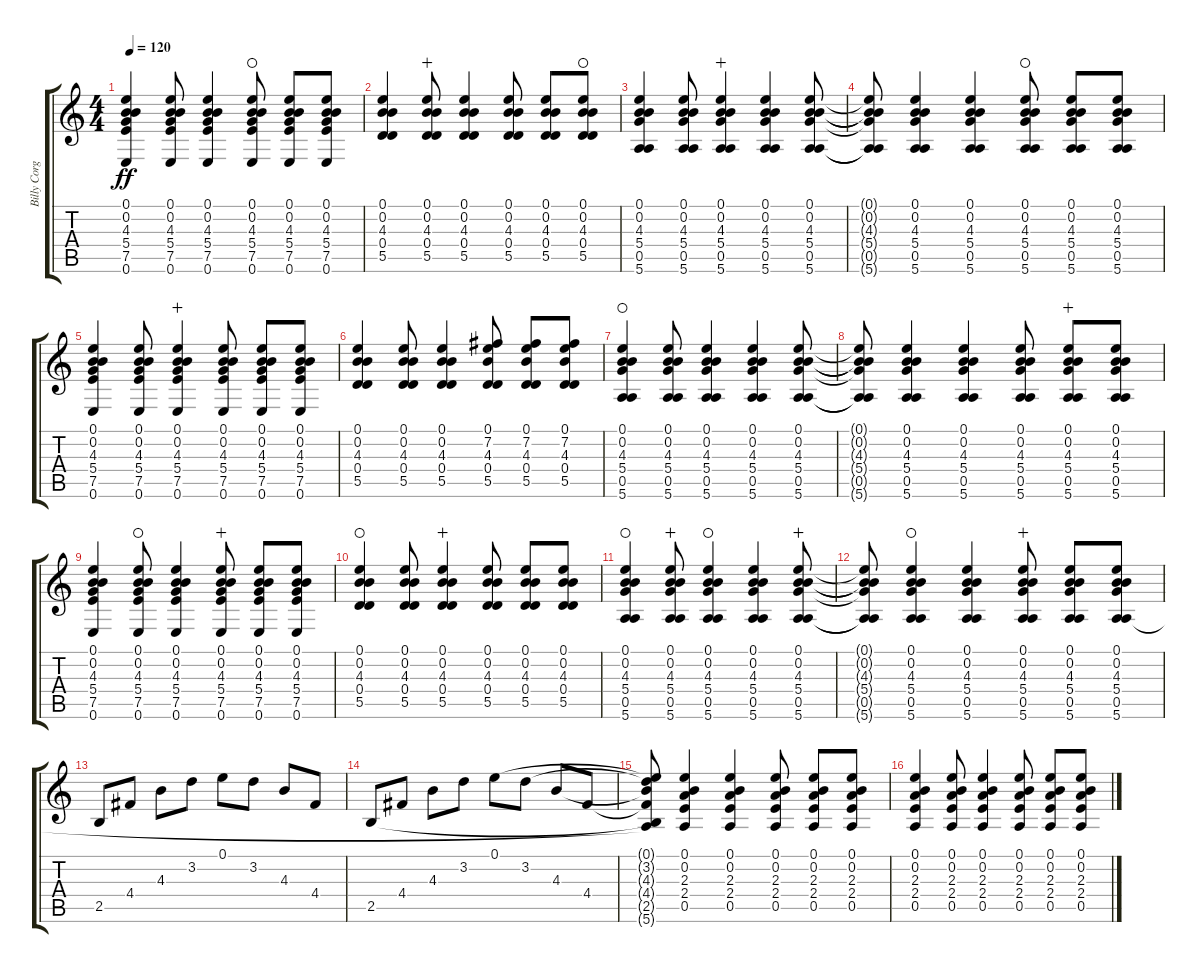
\track ("Billy Corgan" "Billy Corg") {instrument distortionguitar bank 7}
\staff {score tabs}
\tuning (E4 B3 G3 D3 A2 E2) {hide}
\ts (4 4)
\tempo 120
\clef g2
\ks c
(0.1 0.2 4.3 5.4 7.5 0.6).4{dy ff} (0.1 0.2 4.3 5.4 7.5 0.6).8 (0.1 0.2 4.3 5.4 7.5 0.6).4 (0.1 0.2 4.3 5.4 7.5 0.6).8{waho} (0.1 0.2 4.3 5.4 7.5 0.6).8 (0.1 0.2 4.3 5.4 7.5 0.6).8 |
(0.1 0.2 4.3 0.4 5.5).4 (0.1 0.2 4.3 0.4 5.5).8{wahc} (0.1 0.2 4.3 0.4 5.5).4 (0.1 0.2 4.3 0.4 5.5).8 (0.1 0.2 4.3 0.4 5.5).8 (0.1 0.2 4.3 0.4 5.5).8{waho} |
(0.1 0.2 4.3 5.4 0.5 5.6).4 (0.1 0.2 4.3 5.4 0.5 5.6).8 (0.1 0.2 4.3 5.4 0.5 5.6).4{wahc} (0.1 0.2 4.3 5.4 0.5 5.6).4 (0.1 0.2 4.3 5.4 0.5 5.6).8 |
(0.1{t} 0.2{t} 4.3{t} 5.4{t} 0.5{t} 5.6{t}).8 (0.1 0.2 4.3 5.4 0.5 5.6).4 (0.1 0.2 4.3 5.4 0.5 5.6).4 (0.1 0.2 4.3 5.4 0.5 5.6).8{waho} (0.1 0.2 4.3 5.4 0.5 5.6).8 (0.1 0.2 4.3 5.4 0.5 5.6).8 |
(0.1 0.2 4.3 5.4 7.5 0.6).4 (0.1 0.2 4.3 5.4 7.5 0.6).8 (0.1 0.2 4.3 5.4 7.5 0.6).4{wahc} (0.1 0.2 4.3 5.4 7.5 0.6).8 (0.1 0.2 4.3 5.4 7.5 0.6).8 (0.1 0.2 4.3 5.4 7.5 0.6).8 |
(0.1 0.2 4.3 0.4 5.5).4 (0.1 0.2 4.3 0.4 5.5).8 (0.1 0.2 4.3 0.4 5.5).4 (0.1 7.2 4.3 0.4 5.5).8 (0.1 7.2 4.3 0.4 5.5).8 (0.1 7.2 4.3 0.4 5.5).8 |
(0.1 0.2 4.3 5.4 0.5 5.6).4{waho} (0.1 0.2 4.3 5.4 0.5 5.6).8 (0.1 0.2 4.3 5.4 0.5 5.6).4 (0.1 0.2 4.3 5.4 0.5 5.6).4 (0.1 0.2 4.3 5.4 0.5 5.6).8 |
(0.1{t} 0.2{t} 4.3{t} 5.4{t} 0.5{t} 5.6{t}).8 (0.1 0.2 4.3 5.4 0.5 5.6).4 (0.1 0.2 4.3 5.4 0.5 5.6).4 (0.1 0.2 4.3 5.4 0.5 5.6).8 (0.1 0.2 4.3 5.4 0.5 5.6).8{wahc} (0.1 0.2 4.3 5.4 0.5 5.6).8 |
(0.1 0.2 4.3 5.4 7.5 0.6).4 (0.1 0.2 4.3 5.4 7.5 0.6).8{waho} (0.1 0.2 4.3 5.4 7.5 0.6).4 (0.1 0.2 4.3 5.4 7.5 0.6).8{wahc} (0.1 0.2 4.3 5.4 7.5 0.6).8 (0.1 0.2 4.3 5.4 7.5 0.6).8 |
(0.1 0.2 4.3 0.4 5.5).4{waho} (0.1 0.2 4.3 0.4 5.5).8 (0.1 0.2 4.3 0.4 5.5).4{wahc} (0.1 0.2 4.3 0.4 5.5).8 (0.1 0.2 4.3 0.4 5.5).8 (0.1 0.2 4.3 0.4 5.5).8 |
(0.1 0.2 4.3 5.4 0.5 5.6).4{waho} (0.1 0.2 4.3 5.4 0.5 5.6).8{wahc} (0.1 0.2 4.3 5.4 0.5 5.6).4{waho} (0.1 0.2 4.3 5.4 0.5 5.6).4 (0.1 0.2 4.3 5.4 0.5 5.6).8{wahc} |
(0.1{t} 0.2{t} 4.3{t} 5.4{t} 0.5{t} 5.6{t}).8 (0.1 0.2 4.3 5.4 0.5 5.6).4{waho} (0.1 0.2 4.3 5.4 0.5 5.6).4 (0.1 0.2 4.3 5.4 0.5 5.6).8{wahc} (0.1 0.2 4.3 5.4 0.5 5.6).8 (0.1 0.2 4.3 5.4 0.5 5.6).8 |
2.5.8{volume 12} 4.4.8 4.3.8 3.2.8 0.1.8 3.2.8 4.3.8 4.4.8 |
2.5.8 4.4.8 4.3.8 3.2.8 0.1.8 3.2.8 4.3.8 4.4.8 |
(0.1{t} 3.2{t} 4.3{t} 4.4{t} 2.5{t} 5.6{t}).8 (0.1 0.2 2.3 2.4 0.5).4 (0.1 0.2 2.3 2.4 0.5).4 (0.1 0.2 2.3 2.4 0.5).8 (0.1 0.2 2.3 2.4 0.5).8 (0.1 0.2 2.3 2.4 0.5).8 |
(0.1 0.2 2.3 2.4 0.5).4 (0.1 0.2 2.3 2.4 0.5).8 (0.1 0.2 2.3 2.4 0.5).4 (0.1 0.2 2.3 2.4 0.5).8 (0.1 0.2 2.3 2.4 0.5).8 (0.1 0.2 2.3 2.4 0.5).8
